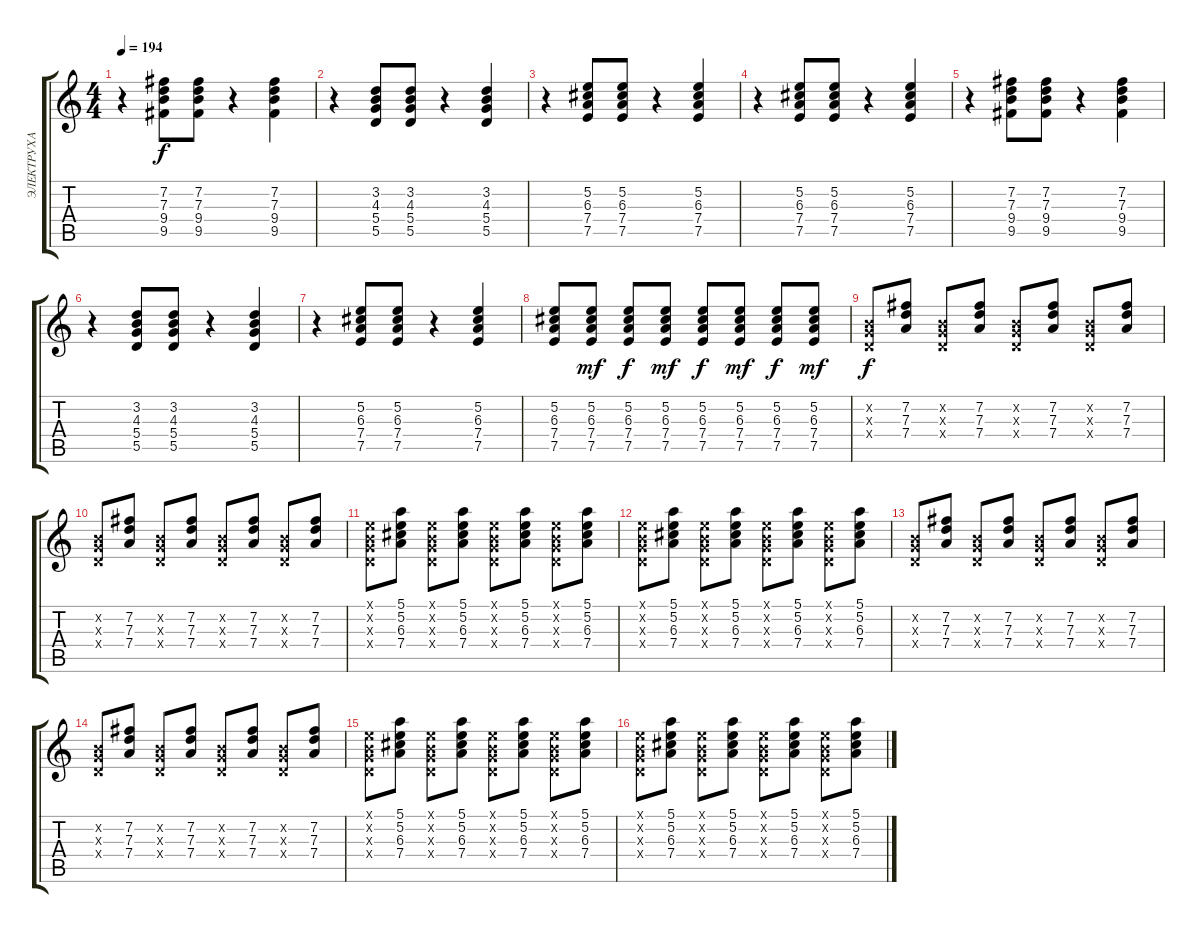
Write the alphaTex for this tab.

\track ("ЭЛЕКТРУХА" "ЭЛЕКТРУХА") {instrument electricguitarclean}
\staff {score tabs}
\tuning (E4 B3 G3 D3 A2 E2) {hide}
\ts (4 4)
\tempo 194
\clef g2
\ks c
r.4{dy f} (7.2 7.3 9.4 9.5).8 (7.2 7.3 9.4 9.5).8 r.4 (7.2 7.3 9.4 9.5).4 |
r.4 (3.2 4.3 5.4 5.5).8 (3.2 4.3 5.4 5.5).8 r.4 (3.2 4.3 5.4 5.5).4 |
r.4 (5.2 6.3 7.4 7.5).8 (5.2 6.3 7.4 7.5).8 r.4 (5.2 6.3 7.4 7.5).4 |
r.4 (5.2 6.3 7.4 7.5).8 (5.2 6.3 7.4 7.5).8 r.4 (5.2 6.3 7.4 7.5).4 |
r.4 (7.2 7.3 9.4 9.5).8 (7.2 7.3 9.4 9.5).8 r.4 (7.2 7.3 9.4 9.5).4 |
r.4 (3.2 4.3 5.4 5.5).8 (3.2 4.3 5.4 5.5).8 r.4 (3.2 4.3 5.4 5.5).4 |
r.4 (5.2 6.3 7.4 7.5).8 (5.2 6.3 7.4 7.5).8 r.4 (5.2 6.3 7.4 7.5).4 |
(5.2 6.3 7.4 7.5).8 (5.2 6.3 7.4 7.5).8{dy mf} (5.2 6.3 7.4 7.5).8{dy f} (5.2 6.3 7.4 7.5).8{dy mf} (5.2 6.3 7.4 7.5).8{dy f} (5.2 6.3 7.4 7.5).8{dy mf} (5.2 6.3 7.4 7.5).8{dy f} (5.2 6.3 7.4 7.5).8{dy mf} |
(0.2{x} 0.3{x} 0.4{x}).8{dy f} (7.2 7.3 7.4).8 (0.2{x} 0.3{x} 0.4{x}).8 (7.2 7.3 7.4).8 (0.2{x} 0.3{x} 0.4{x}).8 (7.2 7.3 7.4).8 (0.2{x} 0.3{x} 0.4{x}).8 (7.2 7.3 7.4).8 |
(0.2{x} 0.3{x} 0.4{x}).8 (7.2 7.3 7.4).8 (0.2{x} 0.3{x} 0.4{x}).8 (7.2 7.3 7.4).8 (0.2{x} 0.3{x} 0.4{x}).8 (7.2 7.3 7.4).8 (0.2{x} 0.3{x} 0.4{x}).8 (7.2 7.3 7.4).8 |
(0.1{x} 0.2{x} 0.3{x} 0.4{x}).8 (5.1 5.2 6.3 7.4).8 (0.1{x} 0.2{x} 0.3{x} 0.4{x}).8 (5.1 5.2 6.3 7.4).8 (0.1{x} 0.2{x} 0.3{x} 0.4{x}).8 (5.1 5.2 6.3 7.4).8 (0.1{x} 0.2{x} 0.3{x} 0.4{x}).8 (5.1 5.2 6.3 7.4).8 |
(0.1{x} 0.2{x} 0.3{x} 0.4{x}).8 (5.1 5.2 6.3 7.4).8 (0.1{x} 0.2{x} 0.3{x} 0.4{x}).8 (5.1 5.2 6.3 7.4).8 (0.1{x} 0.2{x} 0.3{x} 0.4{x}).8 (5.1 5.2 6.3 7.4).8 (0.1{x} 0.2{x} 0.3{x} 0.4{x}).8 (5.1 5.2 6.3 7.4).8 |
(0.2{x} 0.3{x} 0.4{x}).8 (7.2 7.3 7.4).8 (0.2{x} 0.3{x} 0.4{x}).8 (7.2 7.3 7.4).8 (0.2{x} 0.3{x} 0.4{x}).8 (7.2 7.3 7.4).8 (0.2{x} 0.3{x} 0.4{x}).8 (7.2 7.3 7.4).8 |
(0.2{x} 0.3{x} 0.4{x}).8 (7.2 7.3 7.4).8 (0.2{x} 0.3{x} 0.4{x}).8 (7.2 7.3 7.4).8 (0.2{x} 0.3{x} 0.4{x}).8 (7.2 7.3 7.4).8 (0.2{x} 0.3{x} 0.4{x}).8 (7.2 7.3 7.4).8 |
(0.1{x} 0.2{x} 0.3{x} 0.4{x}).8 (5.1 5.2 6.3 7.4).8 (0.1{x} 0.2{x} 0.3{x} 0.4{x}).8 (5.1 5.2 6.3 7.4).8 (0.1{x} 0.2{x} 0.3{x} 0.4{x}).8 (5.1 5.2 6.3 7.4).8 (0.1{x} 0.2{x} 0.3{x} 0.4{x}).8 (5.1 5.2 6.3 7.4).8 |
(0.1{x} 0.2{x} 0.3{x} 0.4{x}).8 (5.1 5.2 6.3 7.4).8 (0.1{x} 0.2{x} 0.3{x} 0.4{x}).8 (5.1 5.2 6.3 7.4).8 (0.1{x} 0.2{x} 0.3{x} 0.4{x}).8 (5.1 5.2 6.3 7.4).8 (0.1{x} 0.2{x} 0.3{x} 0.4{x}).8 (5.1 5.2 6.3 7.4).8
